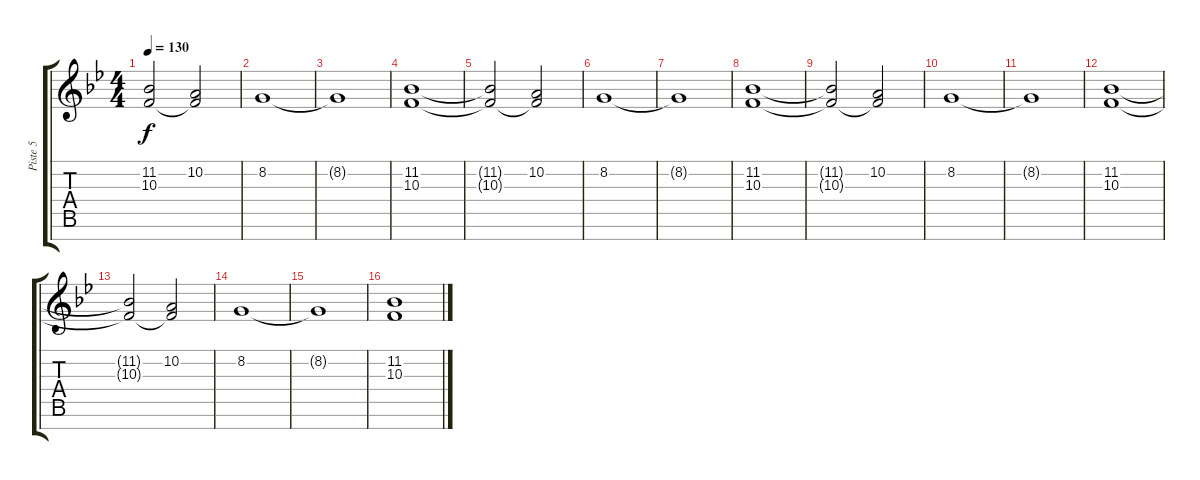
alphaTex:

\track ("Piste 5" "Piste 5") {instrument lead1square}
\staff {score tabs}
\tuning (E4 B3 G3 D3 A2 E2 B1) {hide}
\ts (4 4)
\tempo 130
\clef g2
\ks gminor
(11.2{t} 10.3{t}).2{dy f} (10.2 10.3{t}).2 |
8.2.1 |
8.2{t}.1 |
(11.2 10.3).1 |
(11.2{t} 10.3{t}).2 (10.2 10.3{t}).2 |
8.2.1 |
8.2{t}.1 |
(11.2 10.3).1 |
(11.2{t} 10.3{t}).2 (10.2 10.3{t}).2 |
8.2.1 |
8.2{t}.1 |
(11.2 10.3).1 |
(11.2{t} 10.3{t}).2 (10.2 10.3{t}).2 |
8.2.1 |
8.2{t}.1 |
(11.2 10.3).1
